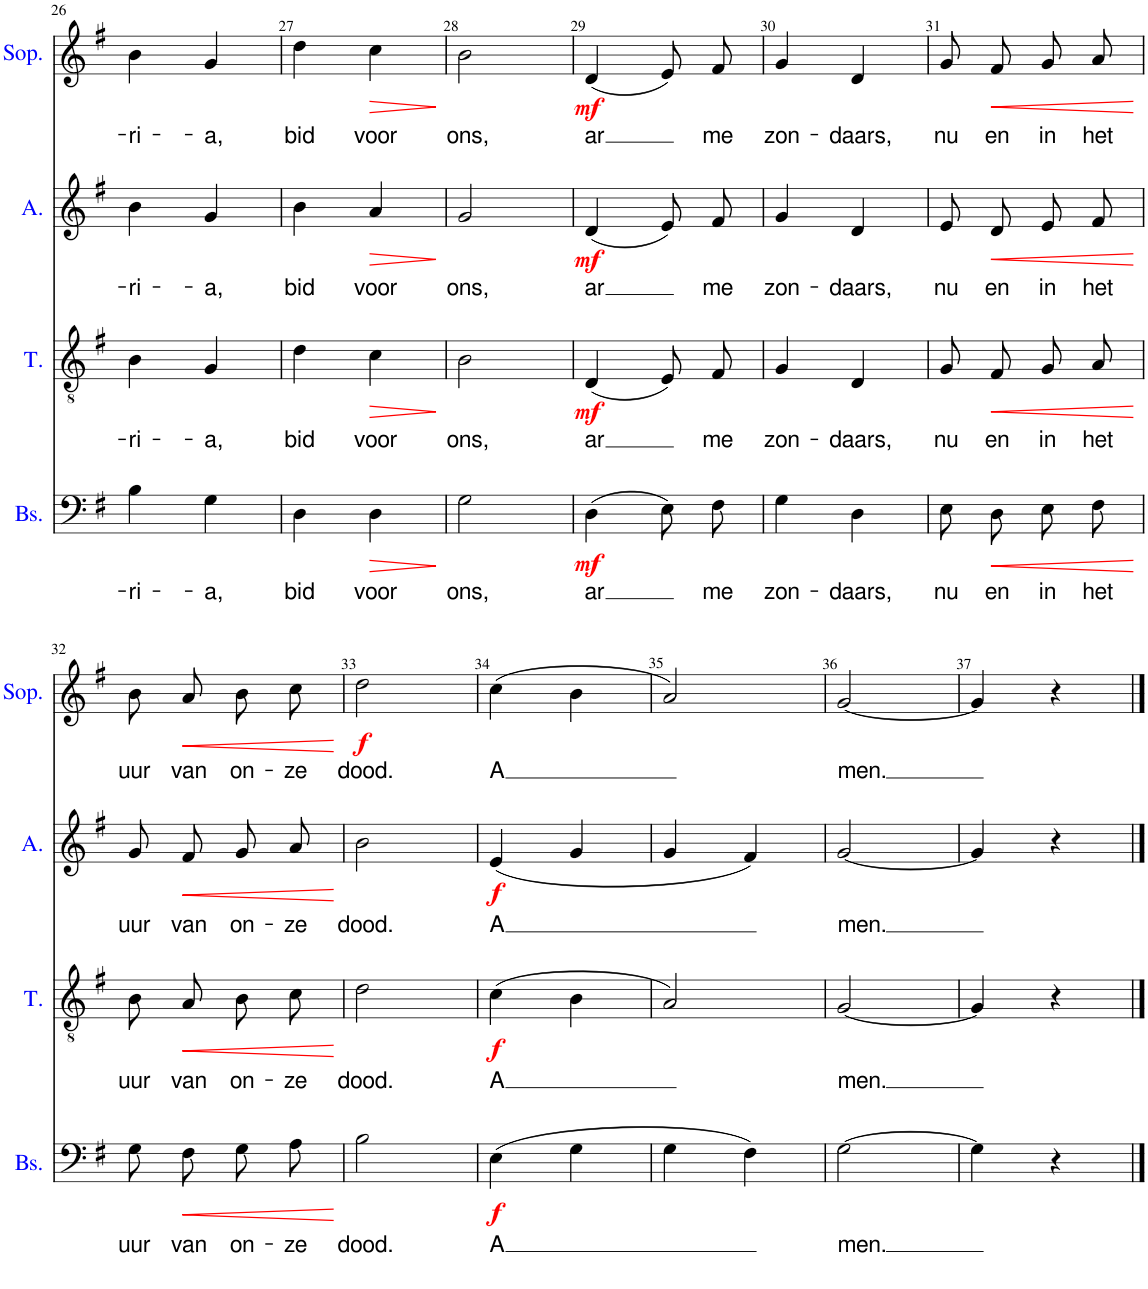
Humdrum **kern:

**kern	**text	**dynam	**kern	**text	**dynam	**kern	**text	**dynam	**kern	**text	**dynam	**kern	**text
*part5	*part5	*part5	*part4	*part4	*part4	*part3	*part3	*part3	*part2	*part2	*part2	*part1	*part1
*staff5	*staff5	*staff5	*staff4	*staff4	*staff4	*staff3	*staff3	*staff3	*staff2	*staff2	*staff2	*staff1	*staff1
*I"Bas	*	*	*I"Tenor	*	*	*I"Alt	*	*	*I"Sopraan	*	*	*I"Piano	*
*I'Bs.	*	*	*I'T.	*	*	*I'A.	*	*	*I'Sop.	*	*	*I'Pno.	*
!!LO:PB:g=z
*clefF4	*	*	*clefGv2	*	*	*clefG2	*	*	*clefG2	*	*	*clefG2	*
*k[f#]	*	*	*k[f#]	*	*	*k[f#]	*	*	*k[f#]	*	*	*k[f#]	*
*M2/4	*	*	*M2/4	*	*	*M2/4	*	*	*M2/4	*	*	*M2/4	*
=26	=26	=26	=26	=26	=26	=26	=26	=26	=26	=26	=26	=26	=26
!	!LO:LY:b	!	!	!LO:LY:b	!	!	!LO:LY:b	!	!	!LO:LY:b	!	!	!
4B\	-ri-	.	4B\	-ri-	.	4b\	-ri-	.	4b\	-ri-	.	4b	-ri-
!	!LO:LY:b	!	!	!LO:LY:b	!	!	!LO:LY:b	!	!	!LO:LY:b	!	!	!
4G\	-a,	.	4G/	-a,	.	4g/	-a,	.	4g/	-a,	.	4g	-a,
=27	=27	=27	=27	=27	=27	=27	=27	=27	=27	=27	=27	=27	=27
!	!LO:LY:b	!	!	!LO:LY:b	!	!	!LO:LY:b	!	!	!LO:LY:b	!	!	!
4D\	bid	.	4d\	bid	.	4b\	bid	.	4dd\	bid	.	4dd	bid
!	!LO:LY:b	!LO:HP:b	!	!LO:LY:b	!LO:HP:b	!	!LO:LY:b	!LO:HP:b	!	!LO:LY:b	!LO:HP:b	!	!
4D\	voor	>	4c\	voor	>	4a/	voor	>	4cc\	voor	>	4cc	voor
.	.	]	.	.	]	.	.	]	.	.	]	.	.
=28	=28	=28	=28	=28	=28	=28	=28	=28	=28	=28	=28	=28	=28
!	!LO:LY:b	!	!	!LO:LY:b	!	!	!LO:LY:b	!	!	!LO:LY:b	!	!	!
2G\	ons,	.	2B\	ons,	.	2g/	ons,	.	2b\	ons,	.	2b	ons,
=29	=29	=29	=29	=29	=29	=29	=29	=29	=29	=29	=29	=29	=29
!	!LO:LY:b	!LO:DY:b	!	!LO:LY:b	!LO:DY:b	!	!LO:LY:b	!LO:DY:b	!	!LO:LY:b	!LO:DY:b	!	!
(4D\	ar	mf	(4D/	ar	mf	(4d/	ar	mf	(4d/	ar	mf	(4d	ar
8E\L)	.	.	8E/L)	.	.	8e/L)	.	.	8e/L)	.	.	8e/L)	.
!	!LO:LY:b	!	!	!LO:LY:b	!	!	!LO:LY:b	!	!	!LO:LY:b	!	!	!
8F#\J	me	.	8F#/J	me	.	8f#/J	me	.	8f#/J	me	.	8f#/J	me
=30	=30	=30	=30	=30	=30	=30	=30	=30	=30	=30	=30	=30	=30
!	!LO:LY:b	!	!	!LO:LY:b	!	!	!LO:LY:b	!	!	!LO:LY:b	!	!	!
4G\	zon-	.	4G/	zon-	.	4g/	zon-	.	4g/	zon-	.	4g	zon-
!	!LO:LY:b	!	!	!LO:LY:b	!	!	!LO:LY:b	!	!	!LO:LY:b	!	!	!
4D\	-daars,	.	4D/	-daars,	.	4d/	-daars,	.	4d/	-daars,	.	4d	-daars,
=31	=31	=31	=31	=31	=31	=31	=31	=31	=31	=31	=31	=31	=31
!	!LO:LY:b	!	!	!LO:LY:b	!	!	!LO:LY:b	!	!	!LO:LY:b	!	!	!
8E\L	nu	.	8G/L	nu	.	8e/L	nu	.	8g/L	nu	.	8g/L	nu
!	!LO:LY:b	!LO:HP:b	!	!LO:LY:b	!LO:HP:b	!	!LO:LY:b	!LO:HP:b	!	!LO:LY:b	!LO:HP:b	!	!
8D\J	en	<	8F#/J	en	<	8d/J	en	<	8f#/J	en	<	8f#/J	en
!	!LO:LY:b	!	!	!LO:LY:b	!	!	!LO:LY:b	!	!	!LO:LY:b	!	!	!
8E\L	in	.	8G/L	in	.	8e/L	in	.	8g/L	in	.	8g/L	in
!	!LO:LY:b	!	!	!LO:LY:b	!	!	!LO:LY:b	!	!	!LO:LY:b	!	!	!
8F#\J	het	.	8A/J	het	.	8f#/J	het	.	8a/J	het	.	8a/J	het
.	.	[	.	.	[	.	.	[	.	.	[	.	.
!!LO:LB:g=z
=32	=32	=32	=32	=32	=32	=32	=32	=32	=32	=32	=32	=32	=32
!	!LO:LY:b	!	!	!LO:LY:b	!	!	!LO:LY:b	!	!	!LO:LY:b	!	!	!
8G\L	uur	.	8B/L	uur	.	8g/L	uur	.	8b/L	uur	.	8b/L	uur
!	!LO:LY:b	!LO:HP:b	!	!LO:LY:b	!LO:HP:b	!	!LO:LY:b	!LO:HP:b	!	!LO:LY:b	!LO:HP:b	!	!
8F#\J	van	<	8A/J	van	<	8f#/J	van	<	8a/J	van	<	8a/J	van
!	!LO:LY:b	!	!	!LO:LY:b	!	!	!LO:LY:b	!	!	!LO:LY:b	!	!	!
8G\L	on-	.	8B\L	on-	.	8g/L	on-	.	8b\L	on-	.	8b\L	on-
!	!LO:LY:b	!	!	!LO:LY:b	!	!	!LO:LY:b	!	!	!LO:LY:b	!	!	!
8A\J	-ze	.	8c\J	-ze	.	8a/J	-ze	.	8cc\J	-ze	.	8cc\J	-ze
.	.	[	.	.	[	.	.	[	.	.	[	.	.
=33	=33	=33	=33	=33	=33	=33	=33	=33	=33	=33	=33	=33	=33
!	!LO:LY:b	!	!	!LO:LY:b	!	!	!LO:LY:b	!	!	!LO:LY:b	!LO:DY:b	!	!
2B\	dood.	.	2d\	dood.	.	2b\	dood.	.	2dd\	dood.	f	2dd	dood.
=34	=34	=34	=34	=34	=34	=34	=34	=34	=34	=34	=34	=34	=34
!	!LO:LY:b	!LO:DY:b	!	!LO:LY:b	!LO:DY:b	!	!LO:LY:b	!LO:DY:b	!	!LO:LY:b	!	!	!
(4E\	A	f	(4c\	A	f	(4e/	A	f	(4cc\	A	.	(4cc	A
4G\	.	.	4B\	.	.	4g/	.	.	4b\	.	.	4b	.
=35	=35	=35	=35	=35	=35	=35	=35	=35	=35	=35	=35	=35	=35
4G\	.	.	2A/)	.	.	4g/	.	.	2a/)	.	.	2a)	.
4F#\)	.	.	.	.	.	4f#/)	.	.	.	.	.	.	.
=36	=36	=36	=36	=36	=36	=36	=36	=36	=36	=36	=36	=36	=36
!	!LO:LY:b	!	!	!LO:LY:b	!	!	!LO:LY:b	!	!	!LO:LY:b	!	!	!
[2G\	men.	.	[2G/	men.	.	[2g/	men.	.	[2g/	men.	.	[2g	men.
=37	=37	=37	=37	=37	=37	=37	=37	=37	=37	=37	=37	=37	=37
4G\]	.	.	4G/]	.	.	4g/]	.	.	4g/]	.	.	4g]	.
4r	.	.	4r	.	.	4r	.	.	4r	.	.	4r	.
==	==	==	==	==	==	==	==	==	==	==	==	==	==
*-	*-	*-	*-	*-	*-	*-	*-	*-	*-	*-	*-	*-	*-
